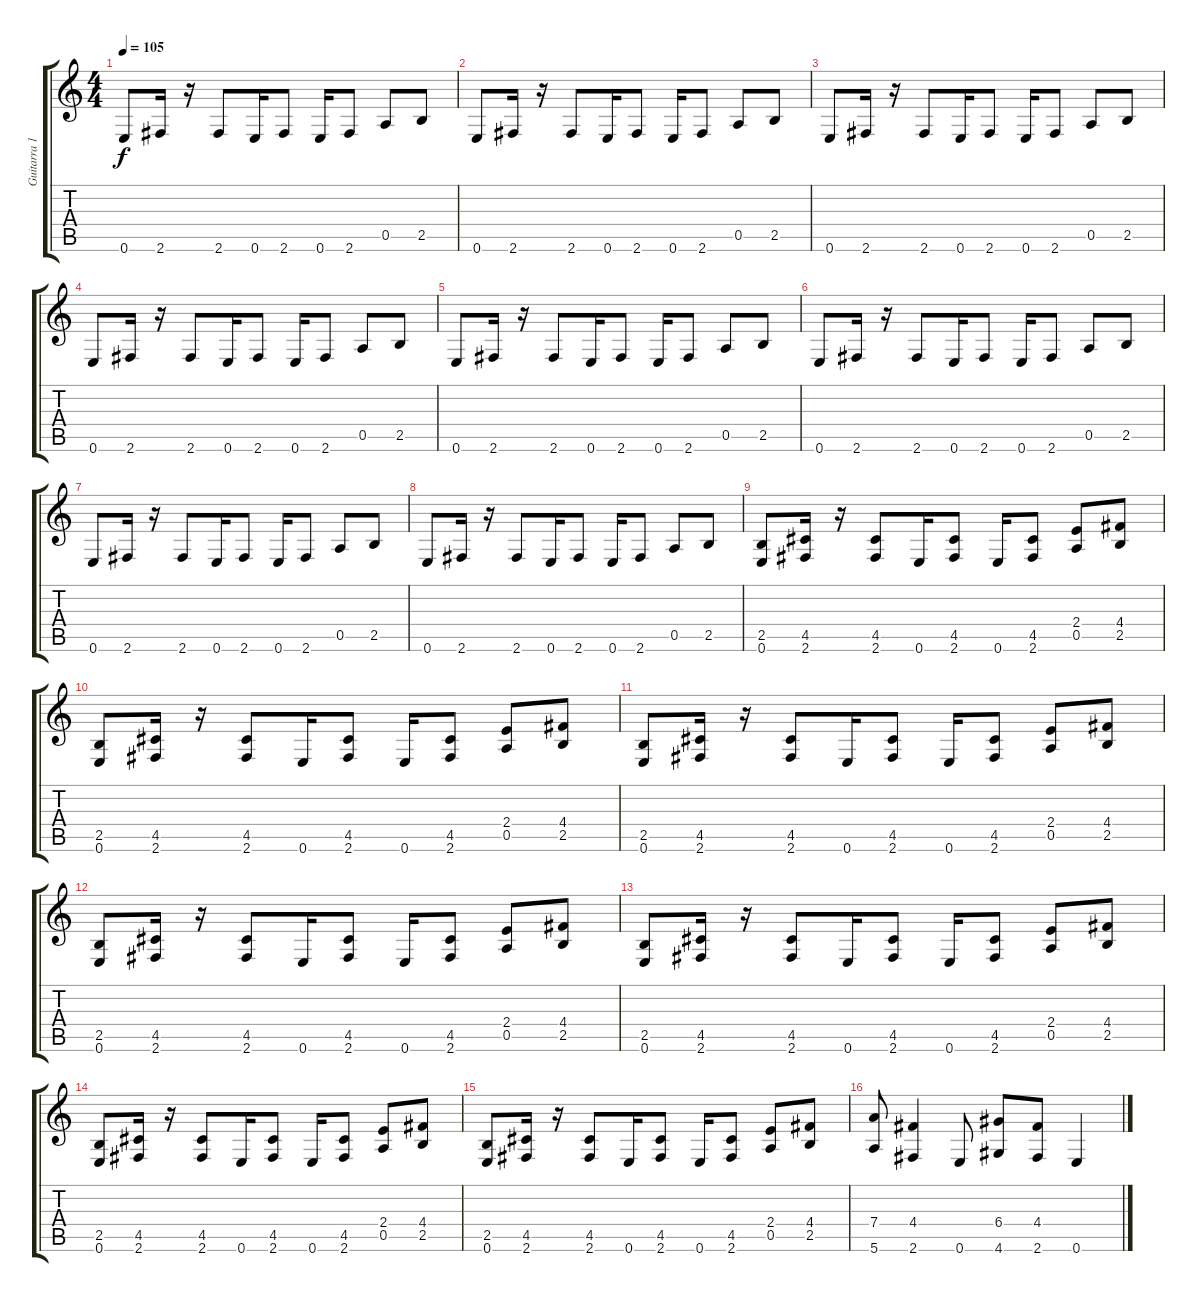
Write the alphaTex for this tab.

\track ("Guitarra 1" "Guitarra 1") {instrument distortionguitar}
\staff {score tabs}
\tuning (E4 B3 G3 D3 A2 E2) {hide}
\ts (4 4)
\tempo 105
\clef g2
\ks c
0.6.8{dy f instrument distortionguitar} 2.6.16 r.16 2.6.8 0.6.16 2.6.8 0.6.16 2.6.8 0.5.8 2.5.8 |
0.6.8 2.6.16 r.16 2.6.8 0.6.16 2.6.8 0.6.16 2.6.8 0.5.8 2.5.8 |
0.6.8 2.6.16 r.16 2.6.8 0.6.16 2.6.8 0.6.16 2.6.8 0.5.8 2.5.8 |
0.6.8 2.6.16 r.16 2.6.8 0.6.16 2.6.8 0.6.16 2.6.8 0.5.8 2.5.8 |
0.6.8 2.6.16 r.16 2.6.8 0.6.16 2.6.8 0.6.16 2.6.8 0.5.8 2.5.8 |
0.6.8 2.6.16 r.16 2.6.8 0.6.16 2.6.8 0.6.16 2.6.8 0.5.8 2.5.8 |
0.6.8 2.6.16 r.16 2.6.8 0.6.16 2.6.8 0.6.16 2.6.8 0.5.8 2.5.8 |
0.6.8 2.6.16 r.16 2.6.8 0.6.16 2.6.8 0.6.16 2.6.8 0.5.8 2.5.8 |
(2.5 0.6).8 (4.5 2.6).16 r.16 (4.5 2.6).8 0.6.16 (4.5 2.6).8 0.6.16 (4.5 2.6).8 (2.4 0.5).8 (4.4 2.5).8 |
(2.5 0.6).8 (4.5 2.6).16 r.16 (4.5 2.6).8 0.6.16 (4.5 2.6).8 0.6.16 (4.5 2.6).8 (2.4 0.5).8 (4.4 2.5).8 |
(2.5 0.6).8 (4.5 2.6).16 r.16 (4.5 2.6).8 0.6.16 (4.5 2.6).8 0.6.16 (4.5 2.6).8 (2.4 0.5).8 (4.4 2.5).8 |
(2.5 0.6).8 (4.5 2.6).16 r.16 (4.5 2.6).8 0.6.16 (4.5 2.6).8 0.6.16 (4.5 2.6).8 (2.4 0.5).8 (4.4 2.5).8 |
(2.5 0.6).8 (4.5 2.6).16 r.16 (4.5 2.6).8 0.6.16 (4.5 2.6).8 0.6.16 (4.5 2.6).8 (2.4 0.5).8 (4.4 2.5).8 |
(2.5 0.6).8 (4.5 2.6).16 r.16 (4.5 2.6).8 0.6.16 (4.5 2.6).8 0.6.16 (4.5 2.6).8 (2.4 0.5).8 (4.4 2.5).8 |
(2.5 0.6).8 (4.5 2.6).16 r.16 (4.5 2.6).8 0.6.16 (4.5 2.6).8 0.6.16 (4.5 2.6).8 (2.4 0.5).8 (4.4 2.5).8 |
(7.4 5.6).8 (4.4 2.6).4 0.6.8 (6.4 4.6).8 (4.4 2.6).8 0.6.4
